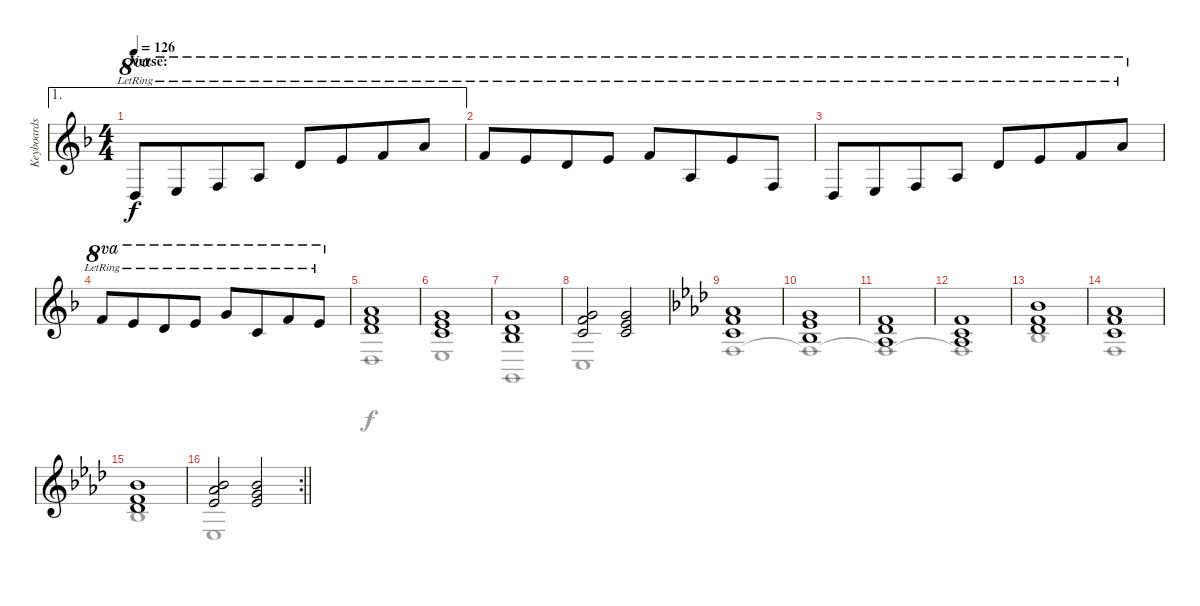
\track ("Keyboards" "Keyboards") {instrument acousticgrandpiano}
\staff {score}
\tuning (E4 B3 G3 D3 A2 E2) {hide}
\voice
\ae 1
\ts (4 4)
\section ("" "Verse:")
\tempo 126
\clef g2
\ks dminor
3.2{lr}.8{ot 8va dy f instrument acousticgrandpiano} 0.1{lr}.8{ot 8va beam merge} 1.1{lr}.8{ot 8va} 5.1{lr}.8{ot 8va} 10.1{lr}.8{ot 8va} 17.2{lr}.8{ot 8va beam merge} 18.2{lr}.8{ot 8va} 22.2{lr}.8{ot 8va} |
18.2{lr}.8{ot 8va} 17.2{lr}.8{ot 8va beam merge} 10.1{lr}.8{ot 8va} 17.2{lr}.8{ot 8va} 18.2{lr}.8{ot 8va} 5.1{lr}.8{ot 8va beam merge} 17.2{lr}.8{ot 8va} 1.1{lr}.8{ot 8va} |
3.2{lr}.8{ot 8va} 0.1{lr}.8{ot 8va beam merge} 1.1{lr}.8{ot 8va} 5.1{lr}.8{ot 8va} 10.1{lr}.8{ot 8va} 17.2{lr}.8{ot 8va beam merge} 18.2{lr}.8{ot 8va} 22.2{lr}.8{ot 8va} |
18.2{lr}.8{ot 8va} 17.2{lr}.8{ot 8va beam merge} 10.1{lr}.8{ot 8va} 17.2{lr}.8{ot 8va} 20.2{lr}.8{ot 8va} 8.1{lr}.8{ot 8va beam merge} 18.2{lr}.8{ot 8va} 17.2{lr}.8{ot 8va} |
(5.1 6.2 7.3).1{instrument stringensemble1} |
(3.1 5.2 5.3).1 |
(3.1 3.2 3.3).1 |
(3.1 6.2 5.3).2 (3.1 5.2 5.3).2 |
\ks fminor
(4.1 6.2 5.3).1 |
(3.1 4.2 3.3).1 |
(1.1 2.2 1.3).1 |
(1.1 1.2 1.3).1 |
(6.1 6.2 6.3).1 |
(4.1 6.2 5.3).1 |
(6.1 6.2 6.3).1 |
\rc 2
\barLineRight lightlight
(6.1 9.2 8.3).2 (6.1 8.2 8.3).2
\voice
\clef g2
\ottava regular
\simile none
\ks dminor
|
|
|
|
0.4.1 |
2.4.1 |
3.6.1 |
3.5.1 |
\ks fminor
3.4.1 |
3.4{t}.1 |
3.4{t}.1 |
3.4{t}.1 |
3.3.1 |
3.4.1 |
3.3.1 |
\barLineRight lightlight
1.4.1
